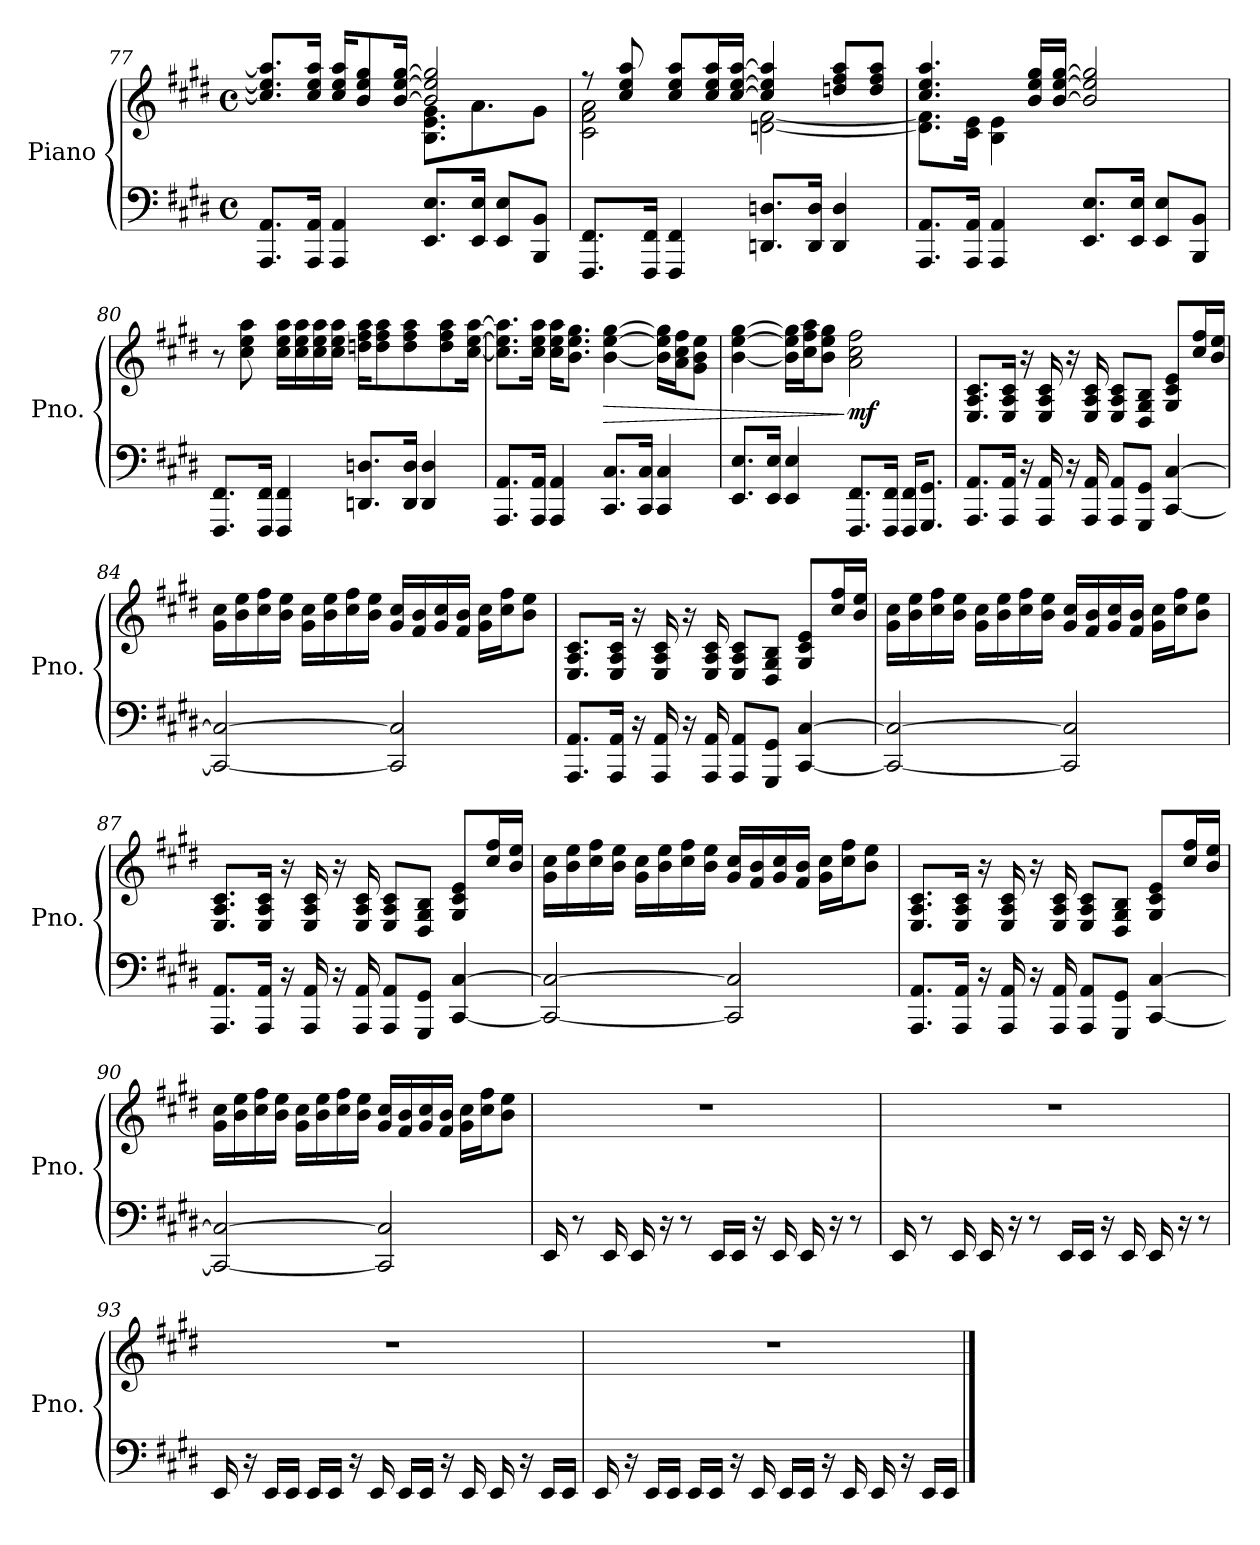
**kern	**kern	**dynam
*part1	*part1	*part1
*staff2	*staff1	*staff1/2
*I"Piano	*	*
*I'Pno.	*	*
!!LO:LB:g=z
*clefF4	*clefG2	*
*k[f#c#g#d#]	*k[f#c#g#d#]	*
*M4/4	*M4/4	*
*met(c)	*met(c)	*
=77	=77	=77
*	*^	*
8.AAA/ 8.AA/L	8.cc#/] 8.ee/] 8.aa/]L	2ryy	.
16AAA/ 16AA/Jk	16cc#/ 16ee/ 16aa/Jk	.	.
4AAA/ 4AA/	16cc#/ 16ee/ 16aa/KL	.	.
.	8b/ 8ee/ 8gg#/	.	.
.	[16b/ [16ee/ [16gg#/Jk	.	.
8.EE/ 8.E/L	2b/] 2ee/] 2gg#/]	8.B\ 8.e\ 8.g#\L	.
16EE/ 16E/Jk	.	8.a\	.
8EE/ 8E/L	.	.	.
8BBB/ 8BB/J	.	8g#\J	.
=78	=78	=78	=78
8.FFF#/ 8.FF#/L	8r	2c#\ 2f#\ 2a\	.
.	8cc#/ 8ee/ 8aa/	.	.
16FFF#/ 16FF#/Jk	.	.	.
4FFF#/ 4FF#/	8cc#/ 8ee/ 8aa/L	.	.
.	16cc#/ 16ee/ 16aa/L	.	.
.	[16cc#/ [16ee/ [16aa/JJ	.	.
8.DDn/ 8.Dn/L	4cc#/] 4ee/] 4aa/]	[2dn\ [2f#\	.
16DD/ 16D/Jk	.	.	.
4DD/ 4D/	8ddn/ 8ff#/ 8aa/L	.	.
.	8dd/ 8ff#/ 8aa/J	.	.
=79	=79	=79	=79
8.AAA/ 8.AA/L	4.cc#/ 4.ee/ 4.aa/	8.d\] 8.f#\]L	.
16AAA/ 16AA/Jk	.	16c#\ 16e\Jk	.
4AAA/ 4AA/	.	4B\ 4e\	.
.	16b/ 16ee/ 16gg#/LL	.	.
.	[16b/ [16ee/ [16gg#/JJ	.	.
8.EE/ 8.E/L	2b/] 2ee/] 2gg#/]	2ryy	.
16EE/ 16E/Jk	.	.	.
8EE/ 8E/L	.	.	.
8BBB/ 8BB/J	.	.	.
*	*v	*v	*
!!LO:LB:g=z
=80	=80	=80
8.FFF#/ 8.FF#/L	8r	.
.	8cc#\ 8ee\ 8aa\	.
16FFF#/ 16FF#/Jk	.	.
4FFF#/ 4FF#/	16cc#\ 16ee\ 16aa\LL	.
.	16cc#\ 16ee\ 16aa\	.
.	16cc#\ 16ee\ 16aa\	.
.	16cc#\ 16ee\ 16aa\JJ	.
8.DDn/ 8.Dn/L	16ddn\ 16ff#\ 16aa\KL	.
.	8dd\ 8ff#\ 8aa\	.
16DD/ 16D/Jk	8dd\ 8ff#\ 8aa\	.
4DD/ 4D/	.	.
.	8dd\ 8ff#\ 8aa\	.
.	[16cc#\ [16ee\ [16aa\Jk	.
=81	=81	=81
8.AAA/ 8.AA/L	8.cc#\] 8.ee\] 8.aa\]L	.
16AAA/ 16AA/Jk	16cc#\ 16ee\ 16aa\Jk	.
4AAA/ 4AA/	16cc#\ 16ee\ 16aa\KL	.
.	8.b\ 8.ee\ 8.gg#\J	.
!	!	!LO:HP:b
8.CC#/ 8.C#/L	[4b\ [4ee\ [4gg#\	>
16CC#/ 16C#/Jk	.	.
4CC#/ 4C#/	16b\] 16ee\] 16gg#\]LL	.
.	16a\ 16cc#\ 16ff#\J	.
.	8g#\ 8b\ 8ee\J	.
=82	=82	=82
8.EE/ 8.E/L	[4b\ [4ee\ [4gg#\	.
16EE/ 16E/Jk	.	.
4EE/ 4E/	16b\] 16ee\] 16gg#\]LL	.
.	16cc#\ 16ff#\ 16aa\J	.
.	8b\ 8ee\ 8gg#\J	.
!	!	!LO:DY:n=1:b
8.FFF#/ 8.FF#/L	2a\ 2cc#\ 2ff#\	] mf
16FFF#/ 16FF#/Jk	.	.
16FFF#/ 16FF#/KL	.	.
8.GGG#/ 8.GG#/J	.	.
!!LO:LB:g=z
=83	=83	=83
8.AAA/ 8.AA/L	8.E/ 8.A/ 8.c#/L	.
16AAA/ 16AA/Jk	16E/ 16A/ 16c#/Jk	.
16r	16r	.
16AAA/ 16AA/	16E/ 16A/ 16c#/	.
16r	16r	.
16AAA/ 16AA/	16E/ 16A/ 16c#/	.
8AAA/ 8AA/L	8E/ 8A/ 8c#/L	.
8GGG#/ 8GG#/J	8D#/ 8G#/ 8B/J	.
[4CC#/ [4C#/	8G#/ 8c#/ 8e/L	.
.	16cc#/ 16ff#/L	.
.	16b/ 16ee/JJ	.
=84	=84	=84
2CC#/_ 2C#/_	16g#\ 16cc#\LL	.
.	16b\ 16ee\	.
.	16cc#\ 16ff#\	.
.	16b\ 16ee\JJ	.
.	16g#\ 16cc#\LL	.
.	16b\ 16ee\	.
.	16cc#\ 16ff#\	.
.	16b\ 16ee\JJ	.
2CC#/] 2C#/]	16g#/ 16cc#/LL	.
.	16f#/ 16b/	.
.	16g#/ 16cc#/	.
.	16f#/ 16b/JJ	.
.	16g#\ 16cc#\LL	.
.	16cc#\ 16ff#\J	.
.	8b\ 8ee\J	.
=85	=85	=85
8.AAA/ 8.AA/L	8.E/ 8.A/ 8.c#/L	.
16AAA/ 16AA/Jk	16E/ 16A/ 16c#/Jk	.
16r	16r	.
16AAA/ 16AA/	16E/ 16A/ 16c#/	.
16r	16r	.
16AAA/ 16AA/	16E/ 16A/ 16c#/	.
8AAA/ 8AA/L	8E/ 8A/ 8c#/L	.
8GGG#/ 8GG#/J	8D#/ 8G#/ 8B/J	.
[4CC#/ [4C#/	8G#/ 8c#/ 8e/L	.
.	16cc#/ 16ff#/L	.
.	16b/ 16ee/JJ	.
!!LO:PB:g=z
=86	=86	=86
2CC#/_ 2C#/_	16g#\ 16cc#\LL	.
.	16b\ 16ee\	.
.	16cc#\ 16ff#\	.
.	16b\ 16ee\JJ	.
.	16g#\ 16cc#\LL	.
.	16b\ 16ee\	.
.	16cc#\ 16ff#\	.
.	16b\ 16ee\JJ	.
2CC#/] 2C#/]	16g#/ 16cc#/LL	.
.	16f#/ 16b/	.
.	16g#/ 16cc#/	.
.	16f#/ 16b/JJ	.
.	16g#\ 16cc#\LL	.
.	16cc#\ 16ff#\J	.
.	8b\ 8ee\J	.
=87	=87	=87
8.AAA/ 8.AA/L	8.E/ 8.A/ 8.c#/L	.
16AAA/ 16AA/Jk	16E/ 16A/ 16c#/Jk	.
16r	16r	.
16AAA/ 16AA/	16E/ 16A/ 16c#/	.
16r	16r	.
16AAA/ 16AA/	16E/ 16A/ 16c#/	.
8AAA/ 8AA/L	8E/ 8A/ 8c#/L	.
8GGG#/ 8GG#/J	8D#/ 8G#/ 8B/J	.
[4CC#/ [4C#/	8G#/ 8c#/ 8e/L	.
.	16cc#/ 16ff#/L	.
.	16b/ 16ee/JJ	.
=88	=88	=88
2CC#/_ 2C#/_	16g#\ 16cc#\LL	.
.	16b\ 16ee\	.
.	16cc#\ 16ff#\	.
.	16b\ 16ee\JJ	.
.	16g#\ 16cc#\LL	.
.	16b\ 16ee\	.
.	16cc#\ 16ff#\	.
.	16b\ 16ee\JJ	.
2CC#/] 2C#/]	16g#/ 16cc#/LL	.
.	16f#/ 16b/	.
.	16g#/ 16cc#/	.
.	16f#/ 16b/JJ	.
.	16g#\ 16cc#\LL	.
.	16cc#\ 16ff#\J	.
.	8b\ 8ee\J	.
!!LO:LB:g=z
=89	=89	=89
8.AAA/ 8.AA/L	8.E/ 8.A/ 8.c#/L	.
16AAA/ 16AA/Jk	16E/ 16A/ 16c#/Jk	.
16r	16r	.
16AAA/ 16AA/	16E/ 16A/ 16c#/	.
16r	16r	.
16AAA/ 16AA/	16E/ 16A/ 16c#/	.
8AAA/ 8AA/L	8E/ 8A/ 8c#/L	.
8GGG#/ 8GG#/J	8D#/ 8G#/ 8B/J	.
[4CC#/ [4C#/	8G#/ 8c#/ 8e/L	.
.	16cc#/ 16ff#/L	.
.	16b/ 16ee/JJ	.
=90	=90	=90
2CC#/_ 2C#/_	16g#\ 16cc#\LL	.
.	16b\ 16ee\	.
.	16cc#\ 16ff#\	.
.	16b\ 16ee\JJ	.
.	16g#\ 16cc#\LL	.
.	16b\ 16ee\	.
.	16cc#\ 16ff#\	.
.	16b\ 16ee\JJ	.
2CC#/] 2C#/]	16g#/ 16cc#/LL	.
.	16f#/ 16b/	.
.	16g#/ 16cc#/	.
.	16f#/ 16b/JJ	.
.	16g#\ 16cc#\LL	.
.	16cc#\ 16ff#\J	.
.	8b\ 8ee\J	.
!!LO:LB:g=z
=91	=91	=91
16EE/	1r	.
8r	.	.
16EE/	.	.
16EE/	.	.
16r	.	.
8r	.	.
16EE/LL	.	.
16EE/JJ	.	.
16r	.	.
16EE/	.	.
16EE/	.	.
16r	.	.
8r	.	.
=92	=92	=92
16EE/	1r	.
8r	.	.
16EE/	.	.
16EE/	.	.
16r	.	.
8r	.	.
16EE/LL	.	.
16EE/JJ	.	.
16r	.	.
16EE/	.	.
16EE/	.	.
16r	.	.
8r	.	.
!!LO:LB:g=z
=93	=93	=93
16EE/	1r	.
16r	.	.
16EE/LL	.	.
16EE/JJ	.	.
16EE/LL	.	.
16EE/JJ	.	.
16r	.	.
16EE/	.	.
16EE/LL	.	.
16EE/JJ	.	.
16r	.	.
16EE/	.	.
16EE/	.	.
16r	.	.
16EE/LL	.	.
16EE/JJ	.	.
=94	=94	=94
16EE/	1r	.
16r	.	.
16EE/LL	.	.
16EE/JJ	.	.
16EE/LL	.	.
16EE/JJ	.	.
16r	.	.
16EE/	.	.
16EE/LL	.	.
16EE/JJ	.	.
16r	.	.
16EE/	.	.
16EE/	.	.
16r	.	.
16EE/LL	.	.
16EE/JJ	.	.
==	==	==
*-	*-	*-
